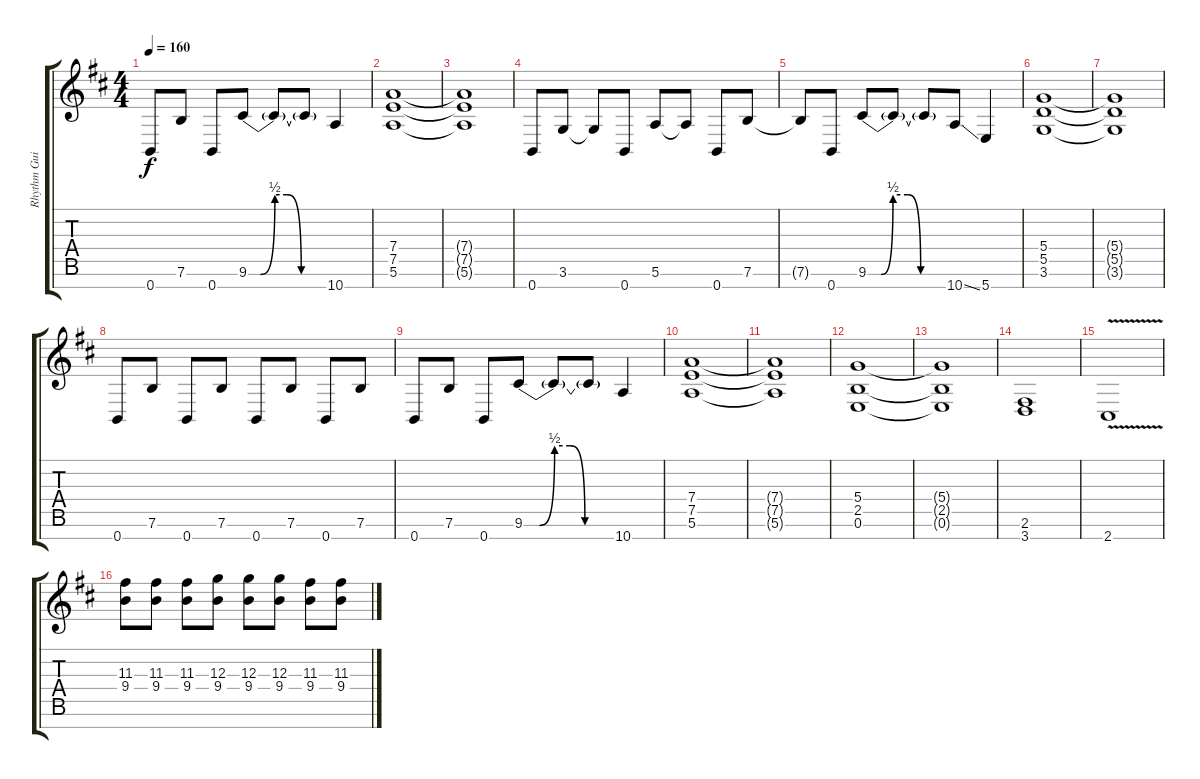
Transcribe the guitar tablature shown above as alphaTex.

\track ("Rhythm Guitar" "Rhythm Gui") {instrument overdrivenguitar}
\staff {score tabs}
\tuning (E4 B3 G3 D3 A2 E2 B1) {hide}
\ts (4 4)
\tempo 160
\clef g2
\ks d
0.7.8{dy f} 7.6.8 0.7.8 9.6{be (custom 0 0 9 0 20 2 29 2 40 0 60 0)}.8 9.6{t}.8 9.6{t}.8 10.7.4 |
(7.4 7.5 5.6).1 |
(7.4{t} 7.5{t} 5.6{t}).1 |
0.7.8 3.6.8 3.6{t}.8 0.7.8 5.6.8 5.6{t}.8 0.7.8 7.6.8 |
7.6{t}.8 0.7.8 9.6{be (custom 0 0 10 0 19 2 30 2 40 0 60 0)}.8 9.6{t}.8 9.6{t}.8 10.7{ss}.8 5.7.4 |
(5.4 5.5 3.6).1 |
(5.4{t} 5.5{t} 3.6{t}).1 |
0.7.8 7.6.8 0.7.8 7.6.8 0.7.8 7.6.8 0.7.8 7.6.8 |
0.7.8 7.6.8 0.7.8 9.6{be (custom 0 0 10 0 20 2 30 2 40 0 60 0)}.8 9.6{t}.8 9.6{t}.8 10.7.4 |
(7.4 7.5 5.6).1 |
(7.4{t} 7.5{t} 5.6{t}).1 |
(5.4 2.5 0.6).1 |
(5.4{t} 2.5{t} 0.6{t}).1 |
(2.6 3.7).1 |
2.7{v}.1 |
(11.3 9.4).8 (11.3 9.4).8 (11.3 9.4).8 (12.3 9.4).8 (12.3 9.4).8 (12.3 9.4).8 (11.3 9.4).8 (11.3 9.4).8
